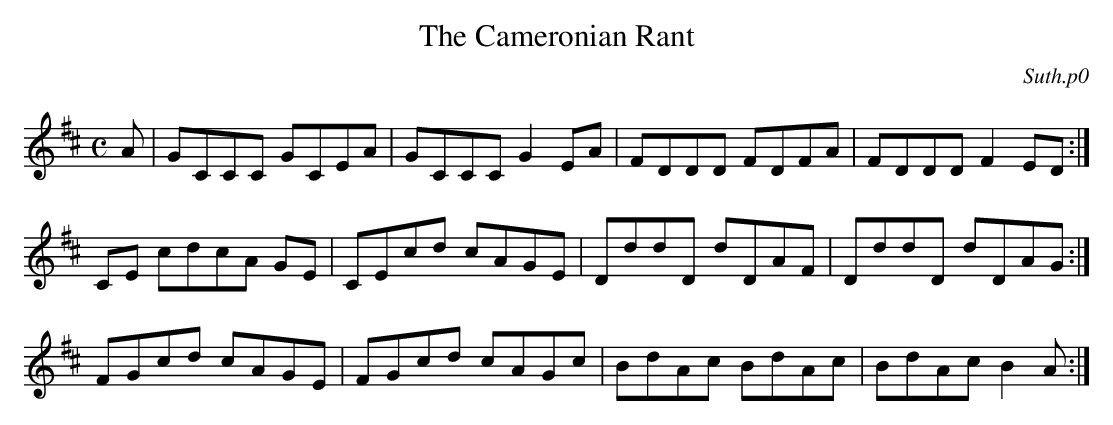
X:1
T:The Cameronian Rant
C: Suth.p0
M:C
L:1/8
K:D
A|GCCC GCEA|GCCC G2EA|FDDD FDFA|FDDD F2ED:|
CE cdcA GE|CEcd cAGE|DddD dDAF|DddD dDAG:|
FGcd cAGE|FGcd cAGc|BdAc BdAc|BdAc B2 A:|
